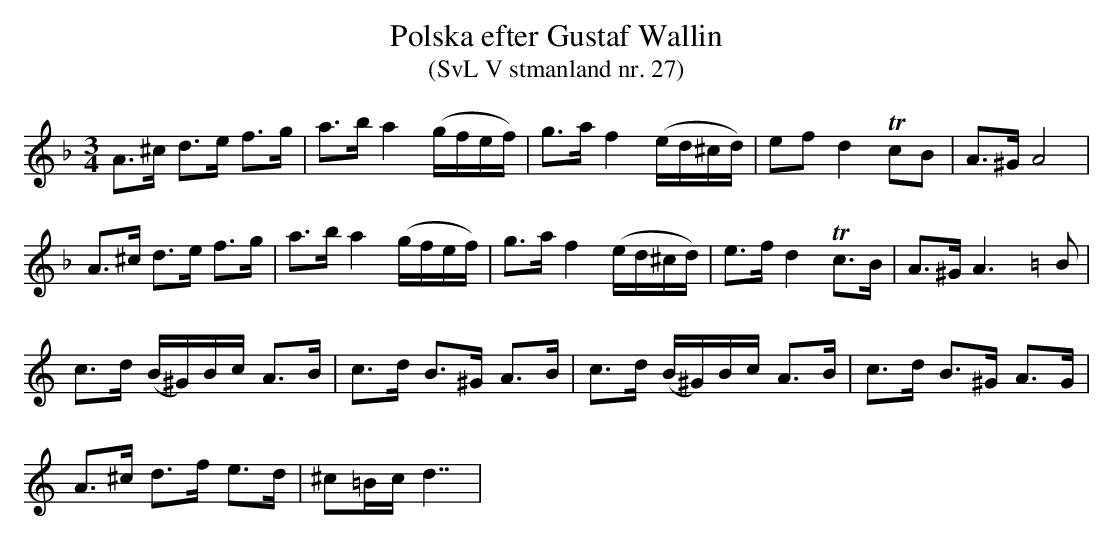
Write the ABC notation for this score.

X:1
T: Polska efter Gustaf Wallin
T: (SvL V stmanland nr. 27)
M: 3/4
L: 1/16
K: Dm
A2>^c2 d2>e2 f2>g2 | a2>b2 a4 (gfef) | g2>a2 f4 (ed^cd) | e2f2 d4 Tc2B2 | A2>^G2 A8 |
A2>^c2 d2>e2 f2>g2 | a2>b2 a4 (gfef) | g2>a2 f4 (ed^cd) | e2>f2 d4 Tc2>B2 | A2>^G2 A6 [K:Am]B2 |
c2>d2 (B^G)Bc A2>B2 | c2>d2 B2>^G2 A2>B2 | c2>d2 (B^G)Bc A2>B2 | c2>d2 B2>^G2 A2>G2 |
A2>^c2 d2>f2 e2>d2 | ^c2=Bc d7 |
